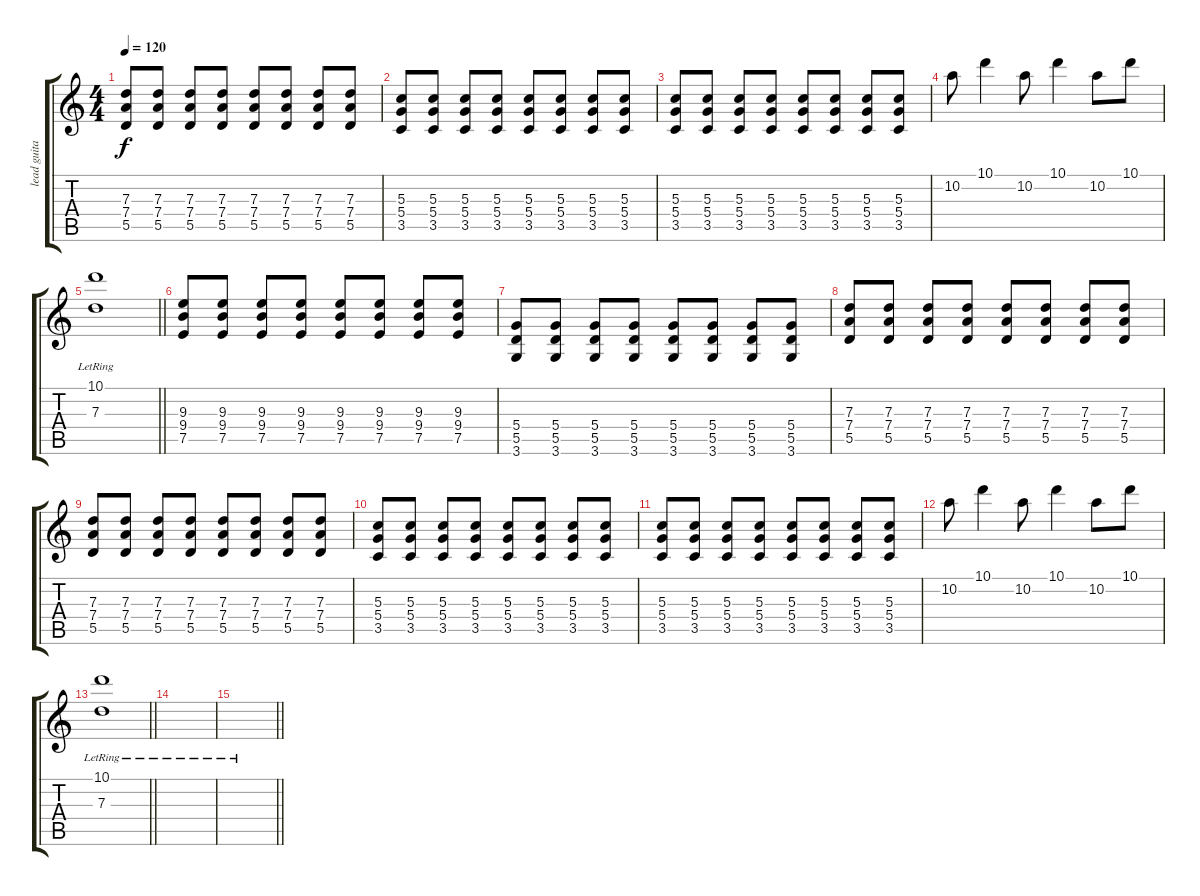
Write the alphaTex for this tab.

\track ("lead guitar (Lukman)" "lead guita") {instrument distortionguitar}
\staff {score tabs}
\tuning (E4 B3 G3 D3 A2 E2) {hide}
\ts (4 4)
\tempo 120
\clef g2
\ks c
(7.3 7.4 5.5).8{dy f} (7.3 7.4 5.5).8 (7.3 7.4 5.5).8 (7.3 7.4 5.5).8 (7.3 7.4 5.5).8 (7.3 7.4 5.5).8 (7.3 7.4 5.5).8 (7.3 7.4 5.5).8 |
(5.3 5.4 3.5).8 (5.3 5.4 3.5).8 (5.3 5.4 3.5).8 (5.3 5.4 3.5).8 (5.3 5.4 3.5).8 (5.3 5.4 3.5).8 (5.3 5.4 3.5).8 (5.3 5.4 3.5).8 |
(5.3 5.4 3.5).8 (5.3 5.4 3.5).8 (5.3 5.4 3.5).8 (5.3 5.4 3.5).8 (5.3 5.4 3.5).8 (5.3 5.4 3.5).8 (5.3 5.4 3.5).8 (5.3 5.4 3.5).8 |
10.2.8 10.1.4 10.2.8 10.1.4 10.2.8 10.1.8 |
\barLineRight lightlight
(10.1 7.3{lr}).1 |
(9.3 9.4 7.5).8 (9.3 9.4 7.5).8 (9.3 9.4 7.5).8 (9.3 9.4 7.5).8 (9.3 9.4 7.5).8 (9.3 9.4 7.5).8 (9.3 9.4 7.5).8 (9.3 9.4 7.5).8 |
(5.4 5.5 3.6).8 (5.4 5.5 3.6).8 (5.4 5.5 3.6).8 (5.4 5.5 3.6).8 (5.4 5.5 3.6).8 (5.4 5.5 3.6).8 (5.4 5.5 3.6).8 (5.4 5.5 3.6).8 |
(7.3 7.4 5.5).8 (7.3 7.4 5.5).8 (7.3 7.4 5.5).8 (7.3 7.4 5.5).8 (7.3 7.4 5.5).8 (7.3 7.4 5.5).8 (7.3 7.4 5.5).8 (7.3 7.4 5.5).8 |
(7.3 7.4 5.5).8 (7.3 7.4 5.5).8 (7.3 7.4 5.5).8 (7.3 7.4 5.5).8 (7.3 7.4 5.5).8 (7.3 7.4 5.5).8 (7.3 7.4 5.5).8 (7.3 7.4 5.5).8 |
(5.3 5.4 3.5).8 (5.3 5.4 3.5).8 (5.3 5.4 3.5).8 (5.3 5.4 3.5).8 (5.3 5.4 3.5).8 (5.3 5.4 3.5).8 (5.3 5.4 3.5).8 (5.3 5.4 3.5).8 |
(5.3 5.4 3.5).8 (5.3 5.4 3.5).8 (5.3 5.4 3.5).8 (5.3 5.4 3.5).8 (5.3 5.4 3.5).8 (5.3 5.4 3.5).8 (5.3 5.4 3.5).8 (5.3 5.4 3.5).8 |
10.2.8 10.1.4 10.2.8 10.1.4 10.2.8 10.1.8 |
\barLineRight lightlight
(10.1 7.3{lr}).1 |
|
\barLineRight lightlight
